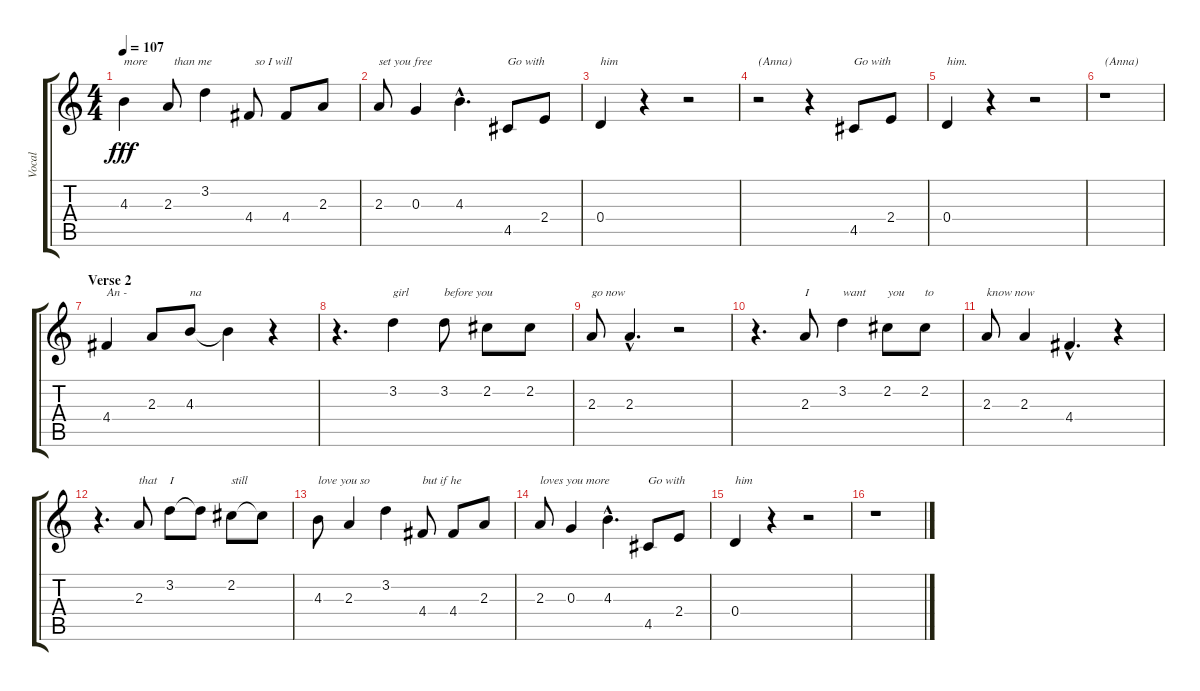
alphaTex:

\track ("Vocal" "Vocal") {instrument acousticguitarnylon}
\staff {score tabs}
\tuning (E4 B3 G3 D3 A2 E2) {hide}
\ts (4 4)
\tempo 107
\clef g2
\ks c
4.3.4{txt "more" dy fff} 2.3.8{txt "  than me"} 3.2.4 4.4.8{txt "  so I will"} 4.4.8 2.3.8 |
2.3.8{txt "set you free"} 0.3.4 4.3{hac}.4{d} 4.5.8{txt "Go with "} 2.4.8 |
0.4.4{txt "him"} r.4 r.2 |
r.2{txt "(Anna)"} r.4 4.5.8{txt "Go with"} 2.4.8 |
0.4.4{txt "him."} r.4 r.2{txt " "} |
r.1{txt "(Anna)"} |
\section ("" "Verse 2")
4.4.4{txt "An -"} 2.3.8 4.3.8{txt "na"} 4.3{t}.4 r.4 |
r.4{d} 3.2.4{txt "girl"} 3.2.8{txt "before you"} 2.2.8 2.2.8 |
2.3.8{txt "go now"} 2.3{hac}.4{d} r.2 |
r.4{d} 2.3.8{txt "I"} 3.2.4{txt "want"} 2.2.8{txt "you"} 2.2.8{txt "to"} |
2.3.8{txt "know now"} 2.3.4 4.4{hac}.4{d} r.4 |
r.4{d} 2.3.8{txt "that"} 3.2.8{txt "I"} 3.2{t}.8 2.2.8{txt "still"} 2.2{t}.8 |
4.3.8{txt "love you so"} 2.3.4{txt " "} 3.2.4 4.4.8{txt "but if he"} 4.4.8 2.3.8 |
2.3.8{txt "loves you more"} 0.3.4 4.3{hac}.4{d} 4.5.8{txt "Go with "} 2.4.8 |
0.4.4{txt "him"} r.4 r.2 |
r.1
